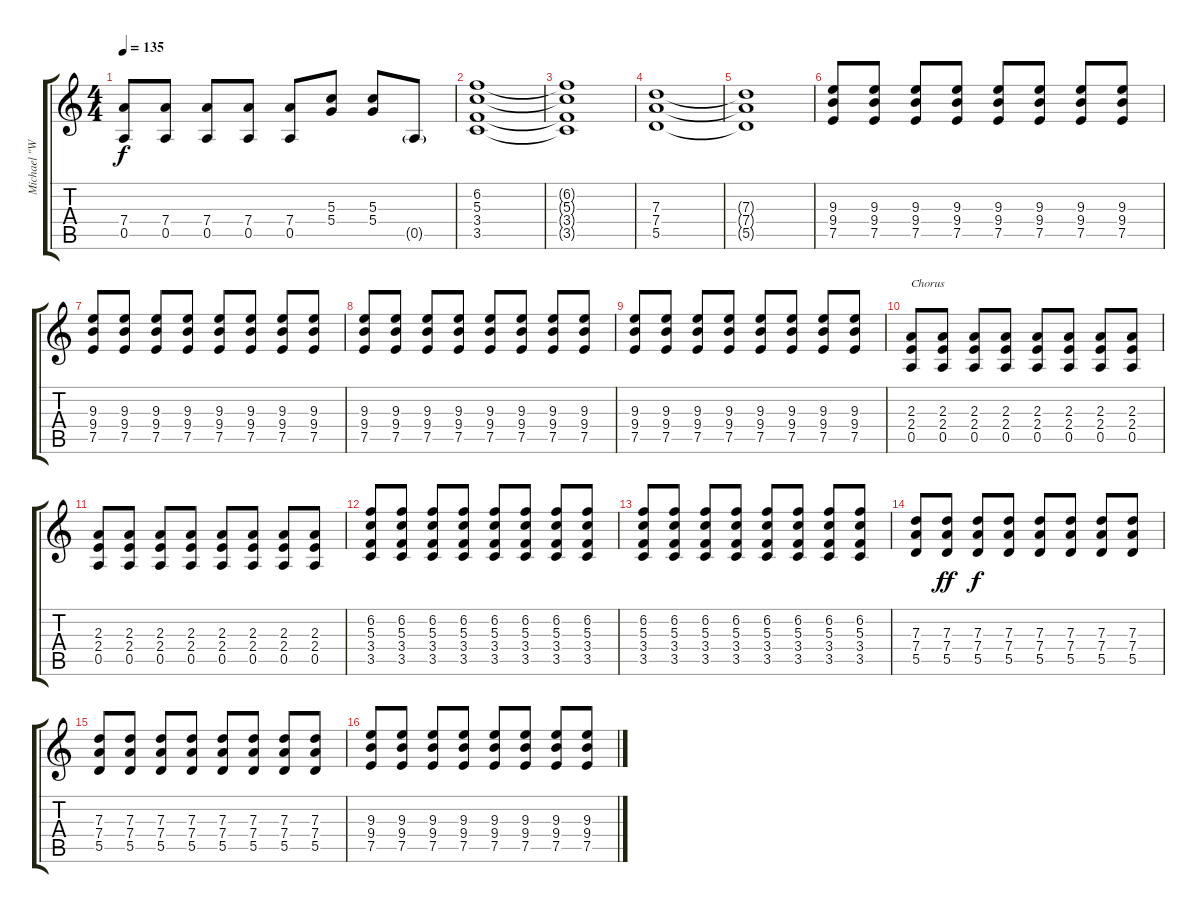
\track ("Michael \"Würzel\" Burston" "Michael \"W") {instrument distortionguitar}
\staff {score tabs}
\tuning (E4 B3 G3 D3 A2 E2) {hide}
\ts (4 4)
\tempo 135
\clef g2
\ks c
(7.4 0.5).8{dy f} (7.4 0.5).8 (7.4 0.5).8 (7.4 0.5).8 (7.4 0.5).8 (5.3 5.4).8 (5.3 5.4).8 0.5{g}.8 |
(6.2 5.3 3.4 3.5).1 |
(6.2{t} 5.3{t} 3.4{t} 3.5{t}).1 |
(7.3 7.4 5.5).1 |
(7.3{t} 7.4{t} 5.5{t}).1 |
(9.3 9.4 7.5).8 (9.3 9.4 7.5).8 (9.3 9.4 7.5).8 (9.3 9.4 7.5).8 (9.3 9.4 7.5).8 (9.3 9.4 7.5).8 (9.3 9.4 7.5).8 (9.3 9.4 7.5).8 |
(9.3 9.4 7.5).8 (9.3 9.4 7.5).8 (9.3 9.4 7.5).8 (9.3 9.4 7.5).8 (9.3 9.4 7.5).8 (9.3 9.4 7.5).8 (9.3 9.4 7.5).8 (9.3 9.4 7.5).8 |
(9.3 9.4 7.5).8 (9.3 9.4 7.5).8 (9.3 9.4 7.5).8 (9.3 9.4 7.5).8 (9.3 9.4 7.5).8 (9.3 9.4 7.5).8 (9.3 9.4 7.5).8 (9.3 9.4 7.5).8 |
(9.3 9.4 7.5).8 (9.3 9.4 7.5).8 (9.3 9.4 7.5).8 (9.3 9.4 7.5).8 (9.3 9.4 7.5).8 (9.3 9.4 7.5).8 (9.3 9.4 7.5).8 (9.3 9.4 7.5).8 |
(2.3 2.4 0.5).8{txt "Chorus"} (2.3 2.4 0.5).8 (2.3 2.4 0.5).8 (2.3 2.4 0.5).8 (2.3 2.4 0.5).8 (2.3 2.4 0.5).8 (2.3 2.4 0.5).8 (2.3 2.4 0.5).8 |
(2.3 2.4 0.5).8 (2.3 2.4 0.5).8 (2.3 2.4 0.5).8 (2.3 2.4 0.5).8 (2.3 2.4 0.5).8 (2.3 2.4 0.5).8 (2.3 2.4 0.5).8 (2.3 2.4 0.5).8 |
(6.2 5.3 3.4 3.5).8 (6.2 5.3 3.4 3.5).8 (6.2 5.3 3.4 3.5).8 (6.2 5.3 3.4 3.5).8 (6.2 5.3 3.4 3.5).8 (6.2 5.3 3.4 3.5).8 (6.2 5.3 3.4 3.5).8 (6.2 5.3 3.4 3.5).8 |
(6.2 5.3 3.4 3.5).8 (6.2 5.3 3.4 3.5).8 (6.2 5.3 3.4 3.5).8 (6.2 5.3 3.4 3.5).8 (6.2 5.3 3.4 3.5).8 (6.2 5.3 3.4 3.5).8 (6.2 5.3 3.4 3.5).8 (6.2 5.3 3.4 3.5).8 |
(7.3 7.4 5.5).8 (7.3 7.4 5.5).8{dy ff} (7.3 7.4 5.5).8{dy f} (7.3 7.4 5.5).8 (7.3 7.4 5.5).8 (7.3 7.4 5.5).8 (7.3 7.4 5.5).8 (7.3 7.4 5.5).8 |
(7.3 7.4 5.5).8 (7.3 7.4 5.5).8 (7.3 7.4 5.5).8 (7.3 7.4 5.5).8 (7.3 7.4 5.5).8 (7.3 7.4 5.5).8 (7.3 7.4 5.5).8 (7.3 7.4 5.5).8 |
(9.3 9.4 7.5).8 (9.3 9.4 7.5).8 (9.3 9.4 7.5).8 (9.3 9.4 7.5).8 (9.3 9.4 7.5).8 (9.3 9.4 7.5).8 (9.3 9.4 7.5).8 (9.3 9.4 7.5).8
